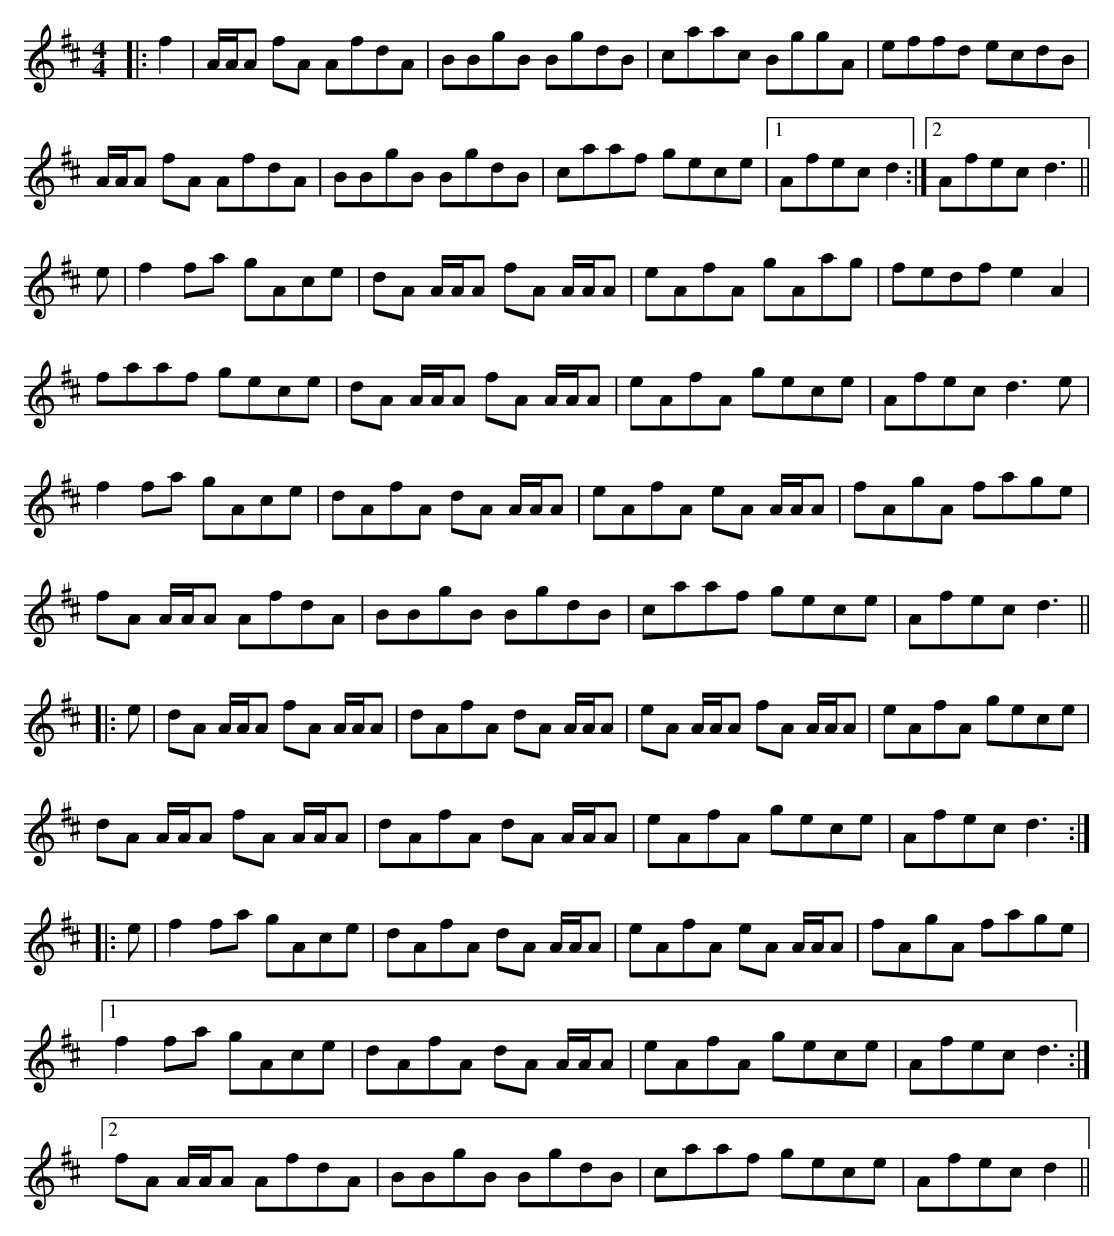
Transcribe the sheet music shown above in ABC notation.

X:1
M:4/4
K:D
|:f2|A/A/A fA AfdA|BBgB BgdB|caac BggA|effd ecdB|
A/A/A fA AfdA|BBgB BgdB|caaf gece|1 Afec d2:|2 Afec d3||
e|f2fa gAce|dA A/A/A fA A/A/A|eAfA gAag|fedf e2A2|
faaf gece|dA A/A/A fA A/A/A|eAfA gece|Afec d3e|
f2fa gAce|dAfA dA A/A/A|eAfA eA A/A/A|fAgA fage|
fA A/A/A AfdA|BBgB BgdB|caaf gece|Afec d3||
|:e|dA A/A/A fA A/A/A|dAfA dA A/A/A|eA A/A/A fA A/A/A|eAfA gece|
dA A/A/A fA A/A/A|dAfA dA A/A/A|eAfA gece|Afec d3:|
|:e|f2fa gAce|dAfA dA A/A/A|eAfA eA A/A/A|fAgA fage|
[1f2fa gAce|dAfA dA A/A/A|eAfA gece|Afec d3:|
[2fA A/A/A AfdA|BBgB BgdB|caaf gece|Afec d2||
